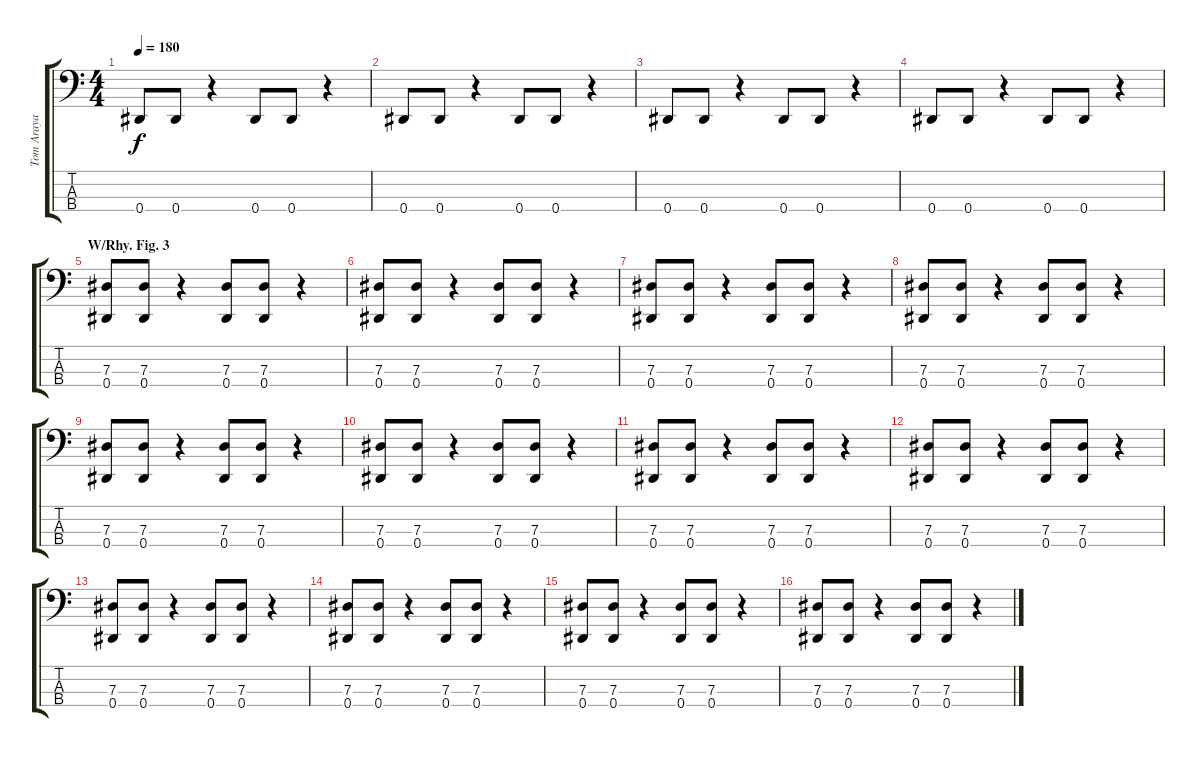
\track ("Tom Araya" "Tom Araya") {instrument electricbassfinger}
\staff {score tabs}
\tuning (Gb2 Db2 Ab1 Eb1) {hide}
\ts (4 4)
\tempo 180
\clef f4
\ks c
0.4.8{dy f} 0.4.8 r.4 0.4.8 0.4.8 r.4 |
0.4.8 0.4.8 r.4 0.4.8 0.4.8 r.4 |
0.4.8 0.4.8 r.4 0.4.8 0.4.8 r.4 |
0.4.8 0.4.8 r.4 0.4.8 0.4.8 r.4 |
\section ("" "W/Rhy. Fig. 3")
(7.3 0.4).8 (7.3 0.4).8 r.4 (7.3 0.4).8 (7.3 0.4).8 r.4 |
(7.3 0.4).8 (7.3 0.4).8 r.4 (7.3 0.4).8 (7.3 0.4).8 r.4 |
(7.3 0.4).8 (7.3 0.4).8 r.4 (7.3 0.4).8 (7.3 0.4).8 r.4 |
(7.3 0.4).8 (7.3 0.4).8 r.4 (7.3 0.4).8 (7.3 0.4).8 r.4 |
(7.3 0.4).8 (7.3 0.4).8 r.4 (7.3 0.4).8 (7.3 0.4).8 r.4 |
(7.3 0.4).8 (7.3 0.4).8 r.4 (7.3 0.4).8 (7.3 0.4).8 r.4 |
(7.3 0.4).8 (7.3 0.4).8 r.4 (7.3 0.4).8 (7.3 0.4).8 r.4 |
(7.3 0.4).8 (7.3 0.4).8 r.4 (7.3 0.4).8 (7.3 0.4).8 r.4 |
(7.3 0.4).8 (7.3 0.4).8 r.4 (7.3 0.4).8 (7.3 0.4).8 r.4 |
(7.3 0.4).8 (7.3 0.4).8 r.4 (7.3 0.4).8 (7.3 0.4).8 r.4 |
(7.3 0.4).8 (7.3 0.4).8 r.4 (7.3 0.4).8 (7.3 0.4).8 r.4 |
(7.3 0.4).8 (7.3 0.4).8 r.4 (7.3 0.4).8 (7.3 0.4).8 r.4
